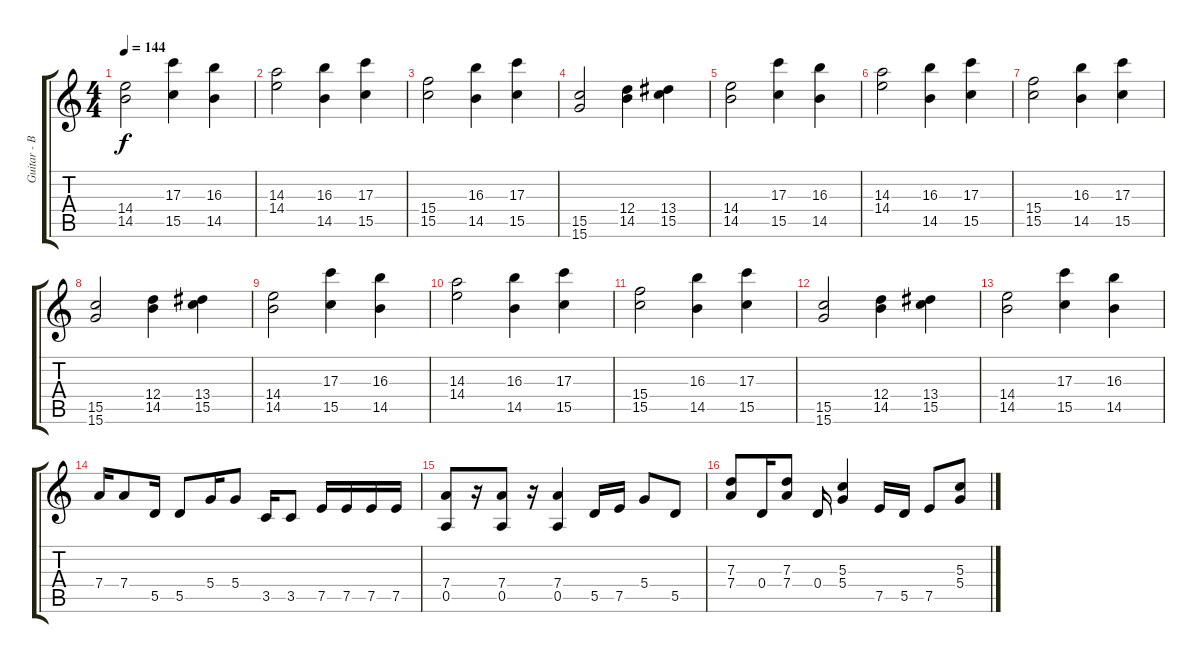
\track ("Guitar - Brian Tatler" "Guitar - B") {instrument overdrivenguitar}
\staff {score tabs}
\tuning (E4 B3 G3 D3 A2 E2) {hide}
\ts (4 4)
\tempo 144
\clef g2
\ks c
(14.4 14.5).2{dy f} (17.3 15.5).4 (16.3 14.5).4 |
(14.3 14.4).2 (16.3 14.5).4 (17.3 15.5).4 |
(15.4 15.5).2 (16.3 14.5).4 (17.3 15.5).4 |
(15.5 15.6).2 (12.4 14.5).4 (13.4 15.5).4 |
(14.4 14.5).2 (17.3 15.5).4 (16.3 14.5).4 |
(14.3 14.4).2 (16.3 14.5).4 (17.3 15.5).4 |
(15.4 15.5).2 (16.3 14.5).4 (17.3 15.5).4 |
(15.5 15.6).2 (12.4 14.5).4 (13.4 15.5).4 |
(14.4 14.5).2 (17.3 15.5).4 (16.3 14.5).4 |
(14.3 14.4).2 (16.3 14.5).4 (17.3 15.5).4 |
(15.4 15.5).2 (16.3 14.5).4 (17.3 15.5).4 |
(15.5 15.6).2 (12.4 14.5).4 (13.4 15.5).4 |
(14.4 14.5).2 (17.3 15.5).4 (16.3 14.5).4 |
7.4.16 7.4.8 5.5.16 5.5.8 5.4.16 5.4.8 3.5.16 3.5.8 7.5.16 7.5.16 7.5.16 7.5.16 |
(7.4 0.5).8 r.16 (7.4 0.5).8 r.16 (7.4 0.5).4 5.5.16 7.5.16 5.4.8 5.5.8 |
(7.3 7.4).8 0.4.16 (7.3 7.4).8 0.4.16 (5.3 5.4).4 7.5.16 5.5.16 7.5.8 (5.3 5.4).8
